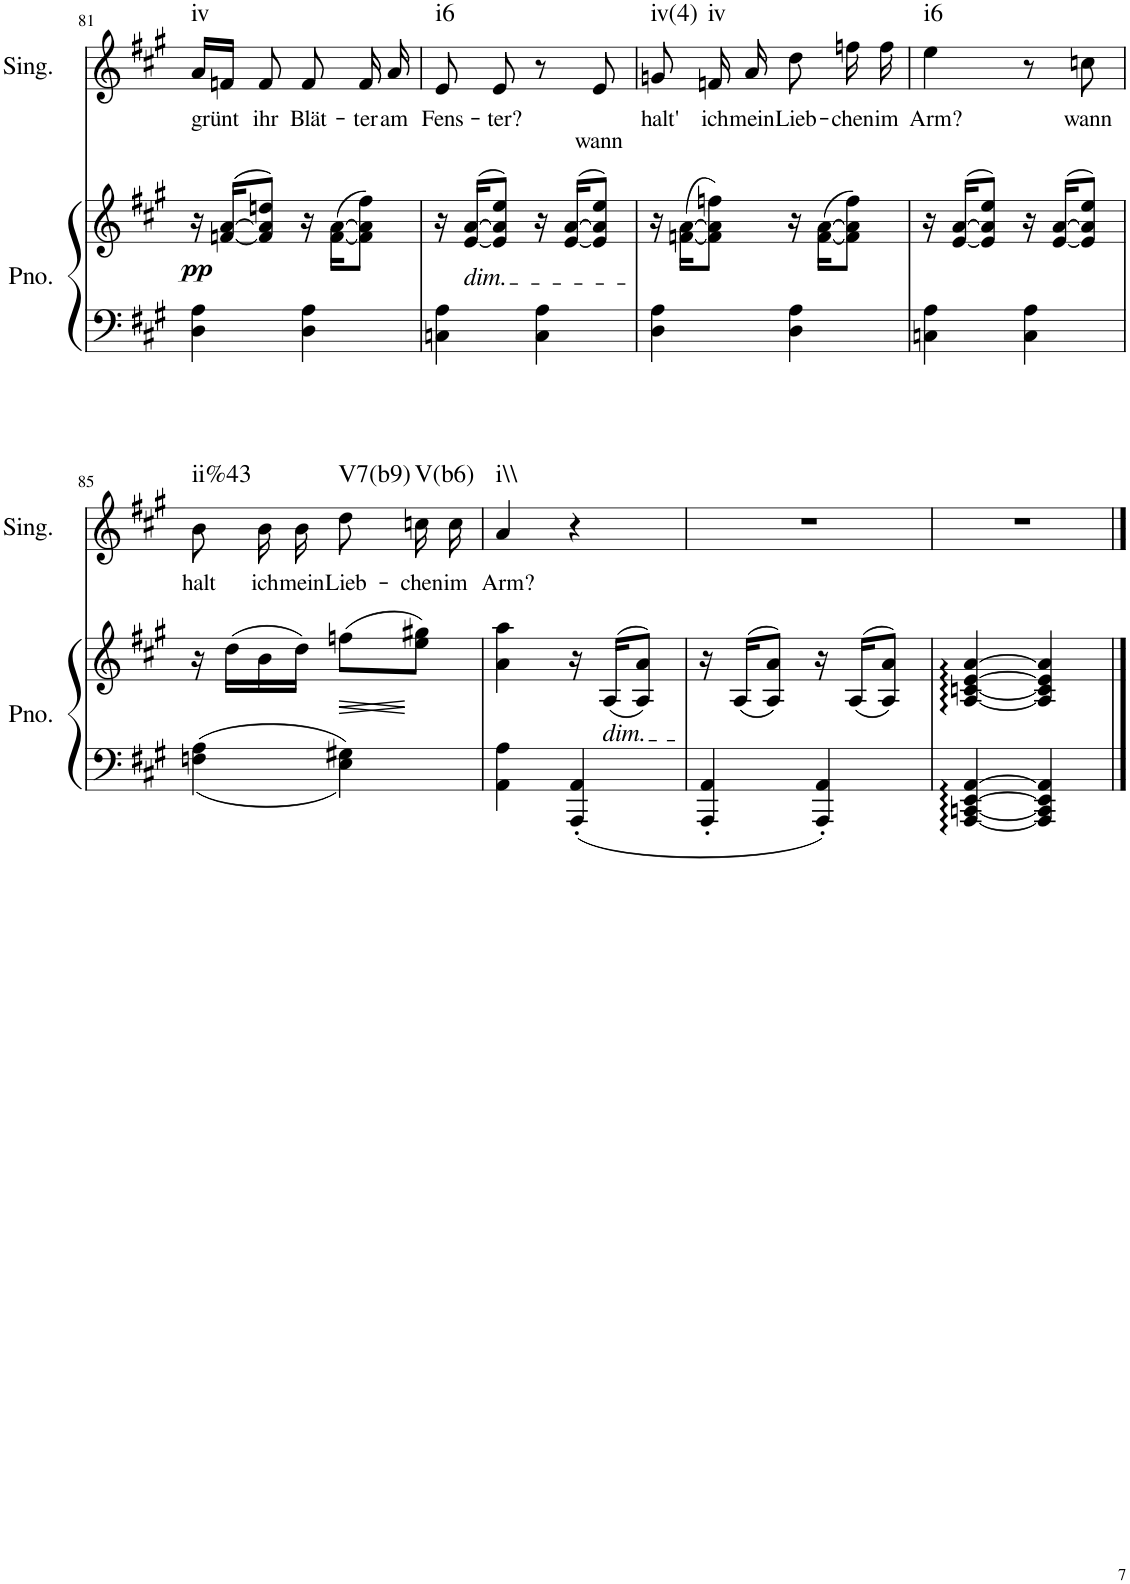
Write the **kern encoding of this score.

**kern	**kern	**dynam	**kern	**text	**harte
*part2	*part2	*part2	*part1	*part1	*part1
*staff3	*staff2	*staff2/3	*staff1	*staff1	*
*I"Pianoforte	*	*	*I"Singstimme	*	*
*I'Pno.	*	*	*I'Sing.	*	*
!!LO:PB:g=z
*clefG2	*clefG2	*	*clefG2	*	*
*k[f#c#g#]	*k[f#c#g#]	*	*k[f#c#g#]	*	*
*M2/4	*M2/4	*	*M2/4	*	*
=81	=81	=81	=81	=81	=81
!	!	!LO:DY:b	!	!LO:LY:b	!LO:H:kt=iv
4D\ 4A\	16r	pp	16a/LL	grünt	N
.	(>[16fn/ [16a/KL	.	16fn/JJ	.	.
!	!	!	!	!LO:LY:b	!
.	8f/] 8a/] 8een/J)	.	8f/	ihr	.
!	!	!	!	!LO:LY:b	!
4D\ 4A\	16r	.	8f/	Blät-	.
.	(>[16f\ [16a\KL	.	.	.	.
!	!	!	!	!LO:LY:b	!
.	8f\] 8a\] 8ff#\J)	.	16f/	-ter	.
!	!	!	!	!LO:LY:b	!
.	.	.	16a/	am	.
=82	=82	=82	=82	=82	=82
!	!	!	!	!LO:LY:b	!LO:H:kt=i6
4Cn\ 4A\	16r	.	8e/	Fens-	N
!	!LO:TX:b:i:t=dim.	!	!	!	!
.	(>[16e/ [16a/KL	.	.	.	.
!	!	!	!	!LO:LY:b	!
.	8e/] 8a/] 8ee/J)	.	8e/	-ter?	.
4C\ 4A\	16r	.	8r	.	.
.	(>[16e/ [16a/KL	.	.	.	.
!	!	!	!	!LO:LY:b	!
.	8e/] 8a/] 8ee/J)	.	8e/	wann	.
=83	=83	=83	=83	=83	=83
!	!	!	!	!LO:LY:b	!LO:H:kt=iv(4)
4D\ 4A\	16r	.	8gn/	halt'	N
.	(>[16fn\ [16a\KL	.	.	.	.
!	!	!	!	!LO:LY:b	!LO:H:kt=iv
.	8f\] 8a\] 8ffn\J)	.	16fn/	ich	N
!	!	!	!	!LO:LY:b	!
.	.	.	16a/	mein	.
!	!	!	!	!LO:LY:b	!
4D\ 4A\	16r	.	8dd\	Lieb-	.
.	(>[16f\ [16a\KL	.	.	.	.
!	!	!	!	!LO:LY:b	!
.	8f\] 8a\] 8ff\J)	.	16ffn\	-chen	.
!	!	!	!	!LO:LY:b	!
.	.	.	16ff\	im	.
=84	=84	=84	=84	=84	=84
!	!	!	!	!LO:LY:b	!LO:H:kt=i6
4Cn\ 4A\	16r	.	4ee\	Arm?	N
.	(>[16e/ [16a/KL	.	.	.	.
.	8e/] 8a/] 8ee/J)	.	.	.	.
4C\ 4A\	16r	.	8r	.	.
.	(>[16e/ [16a/KL	.	.	.	.
!	!	!	!	!LO:LY:b	!
.	8e/] 8a/] 8ee/J)	.	8ccn\	wann	.
!!LO:LB:g=z
=85	=85	=85	=85	=85	=85
!	!	!	!	!LO:LY:b	!LO:H:kt=ii%43
4Fn\ 4A\	16r	.	8b\	halt	N
.	(16dd\LL	.	.	.	.
!	!	!	!	!LO:LY:b	!
.	16b\	.	16b\	ich	.
!	!	!	!	!LO:LY:b	!
.	16dd\JJ)	.	16b\	mein	.
!	!	!LO:HP:b	!	!	!
!	!	!LO:HP:n=1:b	!	!LO:LY:b	!LO:H:kt=V7(b9)
4E\ 4G#X\	(8ffn\L	< >	8dd\	Lieb-	N
!	!	!	!	!LO:LY:b	!LO:H:kt=V(b6)
.	8ee\ 8gg#X\J)	[	16ccn\	-chen	N
!	!	!	!	!LO:LY:b	!
.	.	.	16cc\	im	.
.	.	]	.	.	.
=86	=86	=86	=86	=86	=86
!	!	!	!	!LO:LY:b	!LO:H:kt=i\\
4AA\ 4A\	4a\ 4aa\	.	4a/	Arm?	N
4AAA/' 4AA/'	16r	.	4r	.	.
!	!LO:TX:b:i:t=dim.	!	!	!	!
.	(>(16A/KL	.	.	.	.
.	8A/ 8a/J))	.	.	.	.
=87	=87	=87	=87	=87	=87
4AAA/' 4AA/'	16r	.	2r	.	.
.	(>(16A/KL	.	.	.	.
.	8A/ 8a/J))	.	.	.	.
4AAA/' 4AA/'	16r	.	.	.	.
.	(>(16A/KL	.	.	.	.
.	8A/ 8a/J))	.	.	.	.
=88	=88	=88	=88	=88	=88
[4AAA/: [4CCn/: [4EE/: [4AA/:	[4A/: [4cn/: [4e/: [4a/:	.	2r	.	.
4AAA/] 4CC/] 4EE/] 4AA/]	4A/] 4c/] 4e/] 4a/]	.	.	.	.
==	==	==	==	==	==
*-	*-	*-	*-	*-	*-
